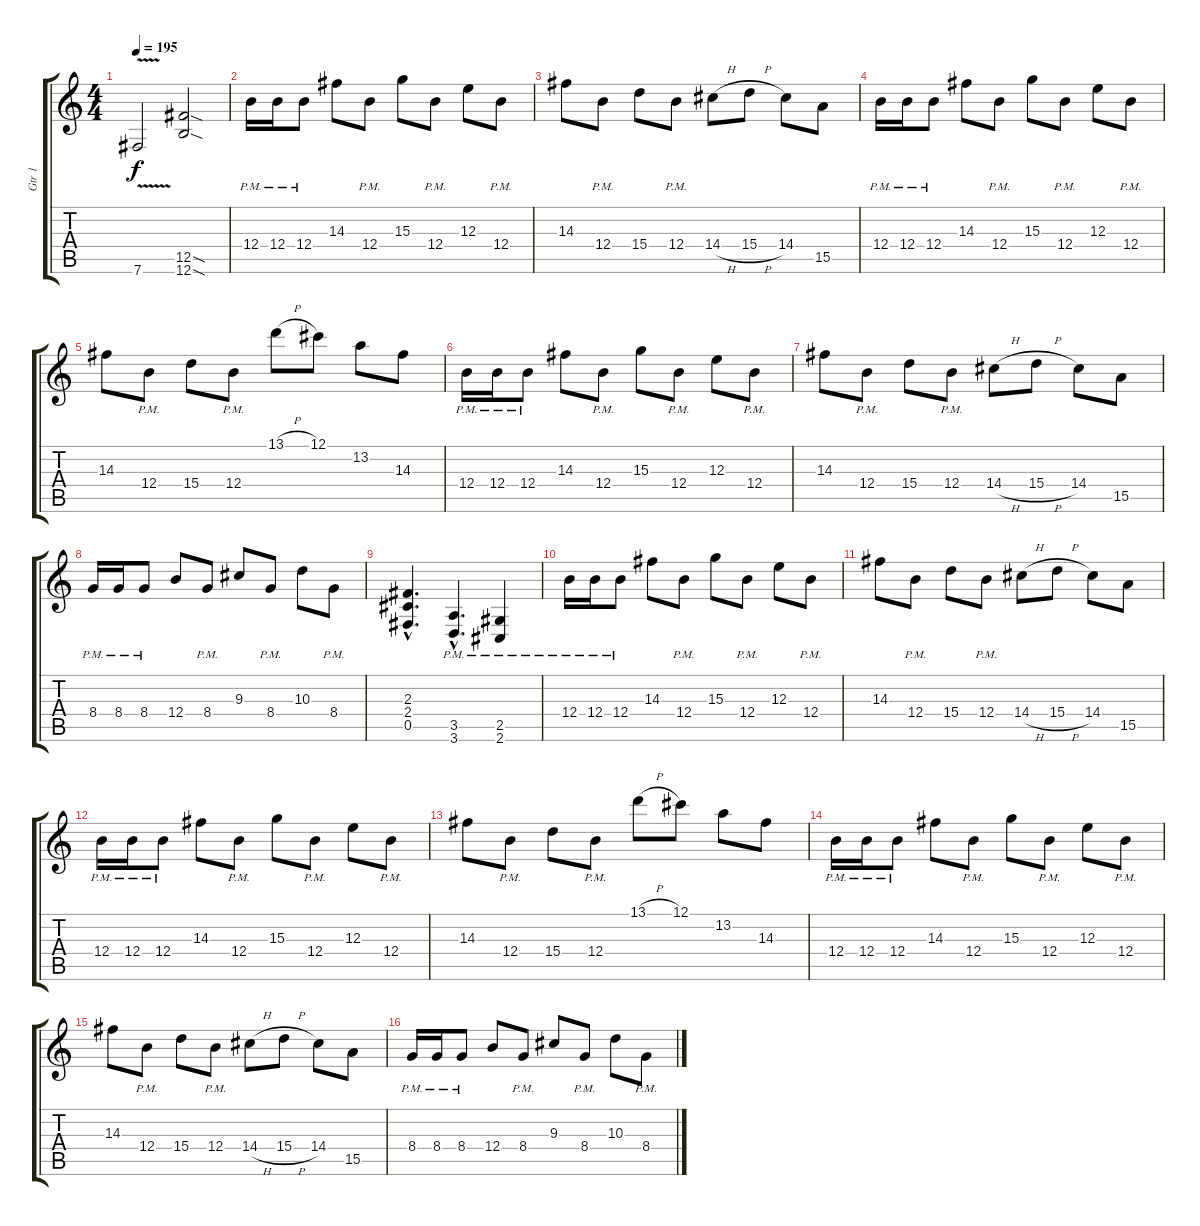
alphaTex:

\track ("Gtr 1" "Gtr 1") {instrument distortionguitar}
\staff {score tabs}
\tuning (Db4 Ab3 E3 B2 Gb2 B1) {hide}
\ts (4 4)
\tempo 195
\clef g2
\ks c
7.6{v}.2{dy f} (12.5{sod} 12.6{sod}).2 |
12.4{pm}.16{balance 8} 12.4{pm}.16 12.4{pm}.8 14.3.8 12.4{pm}.8 15.3.8 12.4{pm}.8 12.3.8 12.4{pm}.8 |
14.3.8 12.4{pm}.8 15.4.8 12.4{pm}.8 14.4{h}.8 15.4{h}.8 14.4.8 15.5.8 |
12.4{pm}.16 12.4{pm}.16 12.4{pm}.8 14.3.8 12.4{pm}.8 15.3.8 12.4{pm}.8 12.3.8 12.4{pm}.8 |
14.3.8 12.4{pm}.8 15.4.8 12.4{pm}.8 13.1{h}.8 12.1.8 13.2.8 14.3.8 |
12.4{pm}.16 12.4{pm}.16 12.4{pm}.8 14.3.8 12.4{pm}.8 15.3.8 12.4{pm}.8 12.3.8 12.4{pm}.8 |
14.3.8 12.4{pm}.8 15.4.8 12.4{pm}.8 14.4{h}.8 15.4{h}.8 14.4.8 15.5.8 |
8.4{pm}.16 8.4{pm}.16 8.4{pm}.8 12.4.8 8.4{pm}.8 9.3.8 8.4{pm}.8 10.3.8 8.4{pm}.8 |
(2.3{hac} 2.4{hac} 0.5{hac}).4{d} (3.5{hac pm} 3.6{hac pm}).4{d} (2.5{pm} 2.6{pm}).4 |
12.4{pm}.16 12.4{pm}.16 12.4{pm}.8 14.3.8 12.4{pm}.8 15.3.8 12.4{pm}.8 12.3.8 12.4{pm}.8 |
14.3.8 12.4{pm}.8 15.4.8 12.4{pm}.8 14.4{h}.8 15.4{h}.8 14.4.8 15.5.8 |
12.4{pm}.16 12.4{pm}.16 12.4{pm}.8 14.3.8 12.4{pm}.8 15.3.8 12.4{pm}.8 12.3.8 12.4{pm}.8 |
14.3.8 12.4{pm}.8 15.4.8 12.4{pm}.8 13.1{h}.8 12.1.8 13.2.8 14.3.8 |
12.4{pm}.16 12.4{pm}.16 12.4{pm}.8 14.3.8 12.4{pm}.8 15.3.8 12.4{pm}.8 12.3.8 12.4{pm}.8 |
14.3.8 12.4{pm}.8 15.4.8 12.4{pm}.8 14.4{h}.8 15.4{h}.8 14.4.8 15.5.8 |
8.4{pm}.16 8.4{pm}.16 8.4{pm}.8 12.4.8 8.4{pm}.8 9.3.8 8.4{pm}.8 10.3.8 8.4{pm}.8
